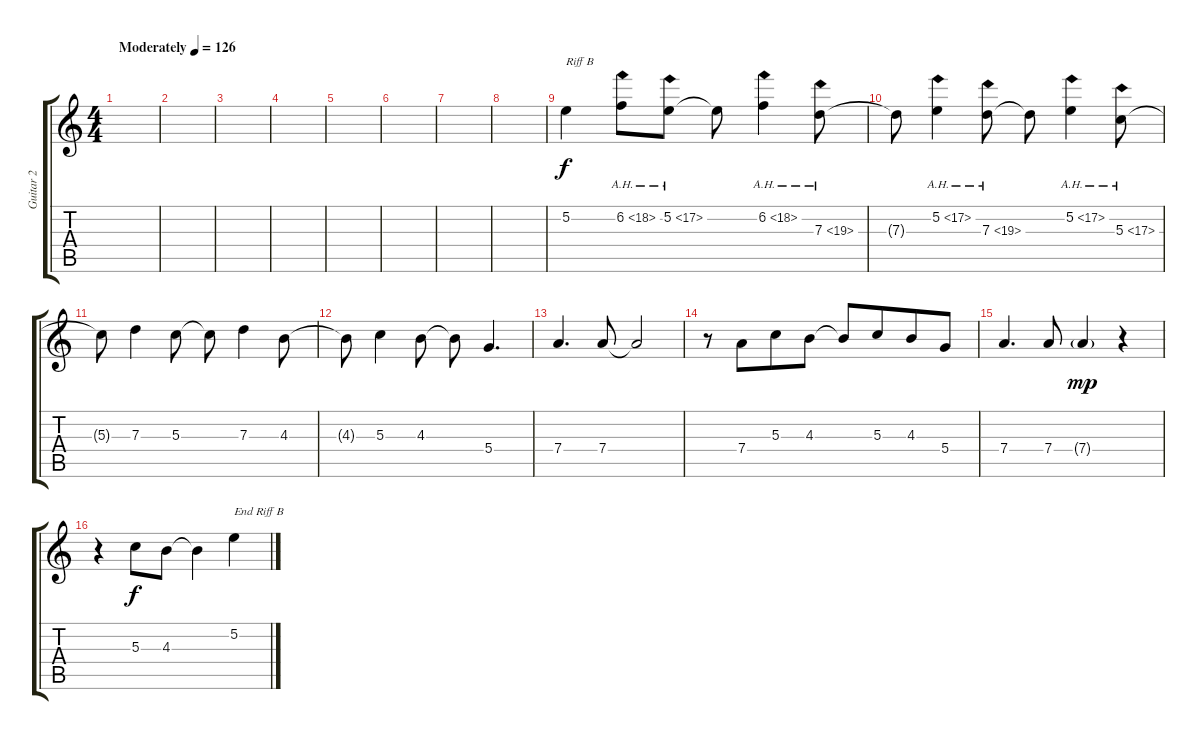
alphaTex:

\track ("Guitar 2" "Guitar 2") {instrument electricguitarmuted}
\staff {score tabs}
\tuning (E4 B3 G3 D3 A2 E2) {hide}
\ts (4 4)
\tempo (126 "Moderately")
\clef g2
\ks c
|
|
|
|
|
|
|
|
5.2.4{txt "Riff B"} 6.2{ah 12}.8 5.2{ah 12}.8 5.2{t}.8 6.2{ah 12}.4 7.3{ah 12}.8 |
7.3{t}.8 5.2{ah 12}.4 7.3{ah 12}.8 7.3{t}.8 5.2{ah 12}.4 5.3{ah 12}.8 |
5.3{t}.8 7.3.4 5.3.8 5.3{t}.8 7.3.4 4.3.8 |
4.3{t}.8 5.3.4 4.3.8 4.3{t}.8 5.4.4{d} |
7.4.4{d} 7.4.8 7.4{t}.2 |
r.8 7.4.8{beam merge} 5.3.8{beam merge} 4.3.8 4.3{t}.8 5.3.8{beam merge} 4.3.8 5.4.8 |
7.4.4{d} 7.4.8 7.4{g}.4{dy mp} r.4 |
r.4 5.3.8{dy f} 4.3.8 4.3{t}.4 5.2.4{txt "End Riff B"}
